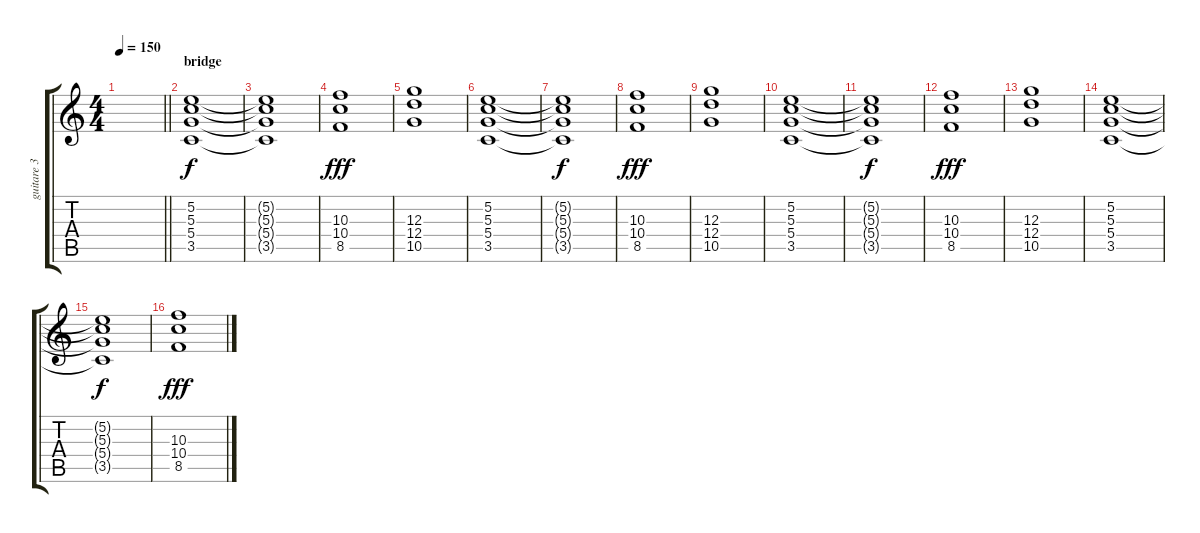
\track ("guitare 3" "guitare 3") {instrument electricguitarjazz}
\staff {score tabs}
\tuning (E4 B3 G3 D3 A2 E2) {hide}
\ts (4 4)
\tempo 150
\clef g2
\barLineRight lightlight
\ks c
|
\section ("" "bridge")
(5.2 5.3 5.4 3.5).1 |
(5.2{t} 5.3{t} 5.4{t} 3.5{t}).1{dy f} |
(10.3 10.4 8.5).1{dy fff} |
(12.3 12.4 10.5).1 |
(5.2 5.3 5.4 3.5).1 |
(5.2{t} 5.3{t} 5.4{t} 3.5{t}).1{dy f} |
(10.3 10.4 8.5).1{dy fff} |
(12.3 12.4 10.5).1 |
(5.2 5.3 5.4 3.5).1 |
(5.2{t} 5.3{t} 5.4{t} 3.5{t}).1{dy f} |
(10.3 10.4 8.5).1{dy fff} |
(12.3 12.4 10.5).1 |
(5.2 5.3 5.4 3.5).1 |
(5.2{t} 5.3{t} 5.4{t} 3.5{t}).1{dy f} |
(10.3 10.4 8.5).1{dy fff}
